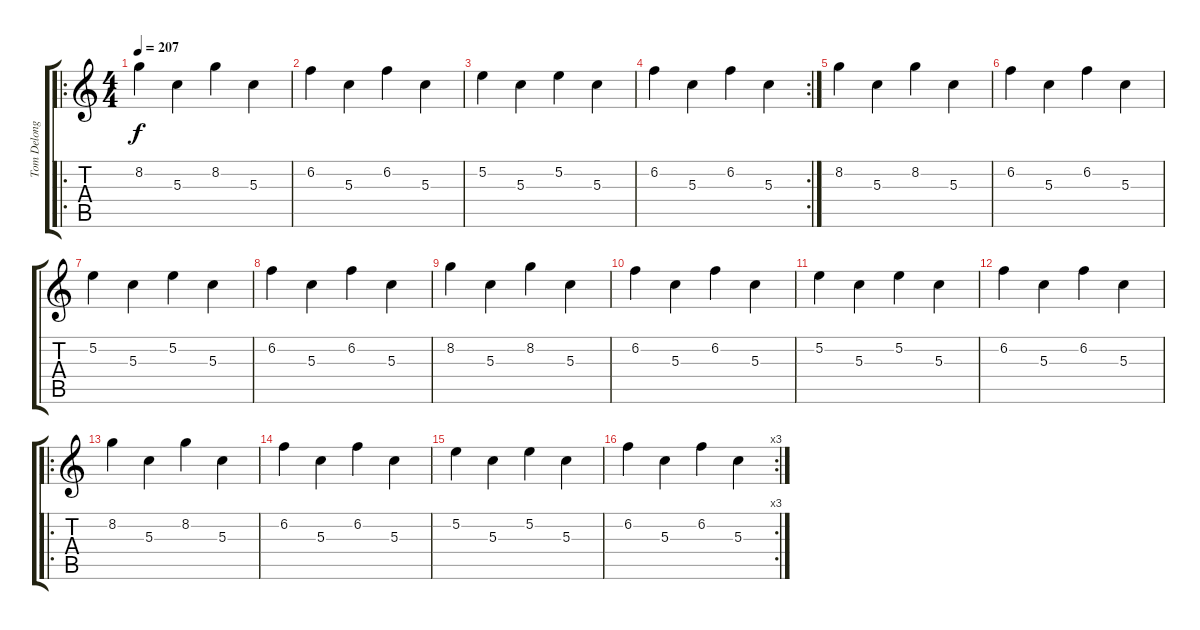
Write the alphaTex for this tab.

\track ("Tom Delong (Clean)" "Tom Delong") {instrument electricguitarclean}
\staff {score tabs}
\tuning (E4 B3 G3 D3 A2 E2) {hide}
\ro
\ts (4 4)
\tempo 207
\clef g2
\ks c
8.2.4{dy f instrument electricguitarclean} 5.3.4 8.2.4 5.3.4 |
6.2.4 5.3.4 6.2.4 5.3.4 |
5.2.4 5.3.4 5.2.4 5.3.4 |
\rc 2
6.2.4 5.3.4 6.2.4 5.3.4 |
8.2.4 5.3.4 8.2.4 5.3.4 |
6.2.4 5.3.4 6.2.4 5.3.4 |
5.2.4 5.3.4 5.2.4 5.3.4 |
6.2.4 5.3.4 6.2.4 5.3.4 |
8.2.4 5.3.4 8.2.4 5.3.4 |
6.2.4 5.3.4 6.2.4 5.3.4 |
5.2.4 5.3.4 5.2.4 5.3.4 |
6.2.4 5.3.4 6.2.4 5.3.4 |
\ro
8.2.4 5.3.4 8.2.4 5.3.4 |
6.2.4 5.3.4 6.2.4 5.3.4 |
5.2.4 5.3.4 5.2.4 5.3.4 |
\rc 3
6.2.4 5.3.4 6.2.4 5.3.4
